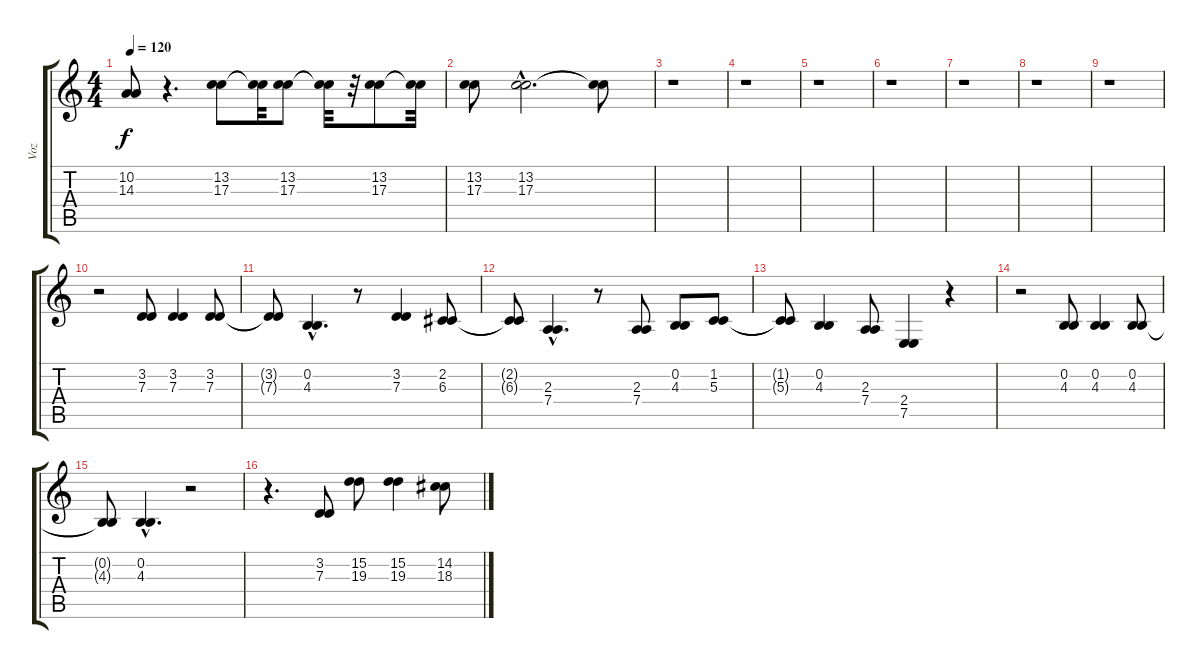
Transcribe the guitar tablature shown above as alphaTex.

\track ("Voz" "Voz") {instrument sopranosax}
\staff {score tabs}
\tuning (E4 B3 G3 D3 A2 E2) {hide}
\ts (4 4)
\tempo 120
\clef g2
\ks c
(10.2{t} 14.3{t}).8{dy f} r.4{d} (13.2 17.3).8 (13.2{t} 17.3{t}).32 (13.2 17.3).8 (13.2{t} 17.3{t}).32 r.32 (13.2 17.3).8 (13.2{t} 17.3{t}).32 |
(13.2 17.3).8 (13.2{hac} 17.3{hac}).2{d} (13.2{t} 17.3{t}).8 |
r.1 |
r.1 |
r.1 |
r.1 |
r.1 |
r.1 |
r.1 |
r.2 (3.2 7.3).8 (3.2 7.3).4 (3.2 7.3).8 |
(3.2{t} 7.3{t}).8 (0.2{hac} 4.3{hac}).4{d} r.8 (3.2 7.3).4 (2.2 6.3).8 |
(2.2{t} 6.3{t}).8 (2.3{hac} 7.4{hac}).4{d} r.8 (2.3 7.4).8 (0.2 4.3).8 (1.2 5.3).8 |
(1.2{t} 5.3{t}).8 (0.2 4.3).4 (2.3 7.4).8 (2.4 7.5).4 r.4 |
r.2 (0.2 4.3).8 (0.2 4.3).4 (0.2 4.3).8 |
(0.2{t} 4.3{t}).8 (0.2{hac} 4.3{hac}).4{d} r.2 |
r.4{d} (3.2 7.3).8 (15.2 19.3).8 (15.2 19.3).4 (14.2 18.3).8
